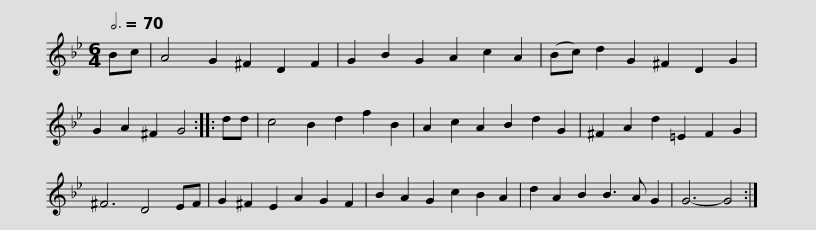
X:1
L:1/8
Q:3/4=70
M:6/4
I:linebreak $
K:Gmin
V:1 treble
V:1
 Bc | A4 G2 ^F2 D2 F2 | G2 B2 G2 A2 c2 A2 | (Bc) d2 G2 ^F2 D2 G2 | G2 A2 ^F2 G4 :: %5
 dd | c4 B2 d2 f2 B2 |$ A2 c2 A2 B2 d2 G2 | ^F2 A2 d2 =E2 F2 G2 | ^F6 D4 EF | %10
 G2 ^F2 E2 A2 G2 F2 | B2 A2 G2 c2 B2 A2 | d2 A2 B2 B3 A G2 | G6- G4 :| %14
